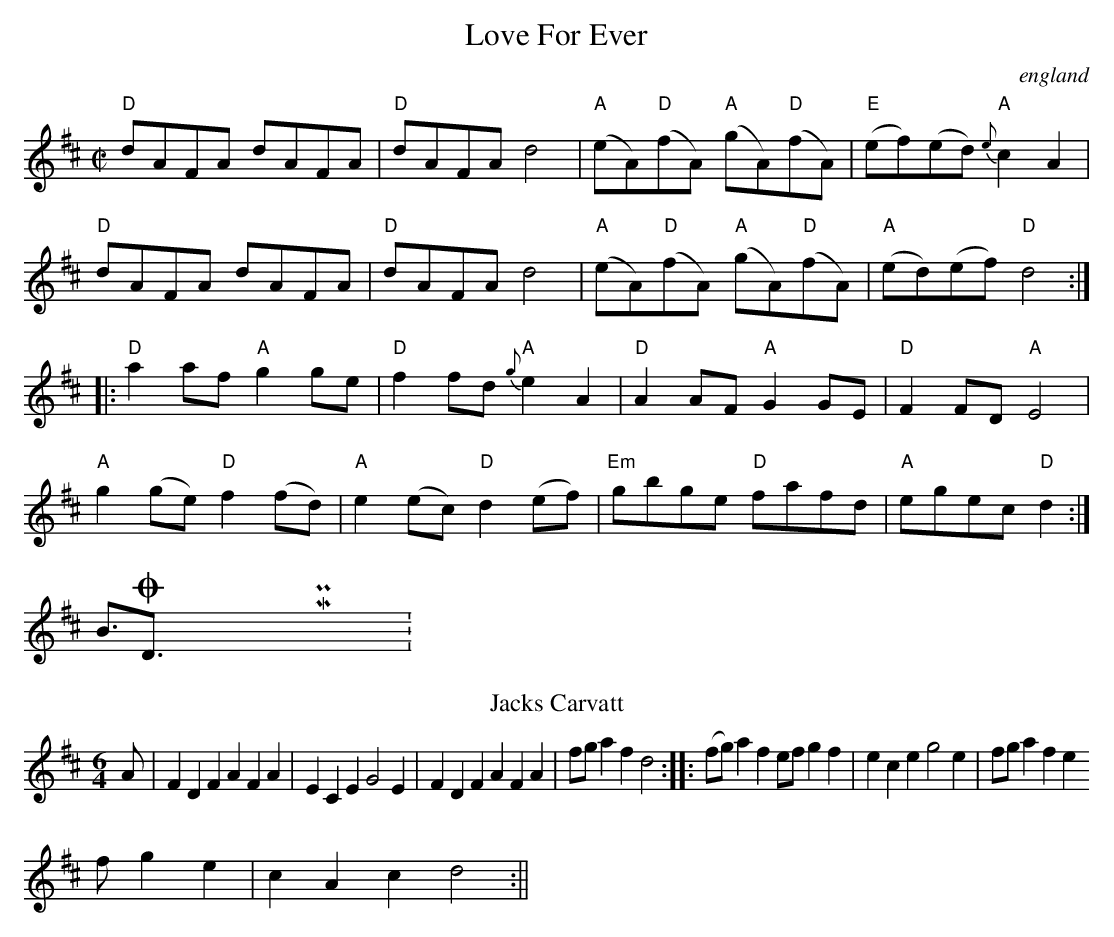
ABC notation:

X:1
T:Love For Ever
O:england
M:C|
L:1/8
K:D
"D"dAFA dAFA|"D"dAFA d4|\
"A"(eA)"D"(fA) "A"(gA)"D"(fA)|"E"(ef)(ed) "A"{e}c2A2|
"D"dAFA dAFA|"D"dAFA d4|\
"A"(eA)"D"(fA) "A"(gA)"D"(fA)|"A"(ed)(ef) "D"d4:|
|:"D"a2 af "A"g2 ge|"D"f2 fd "A"{g}e2 A2|\
"D"A2 AF "A"G2 GE|"D"F2 FD "A"E4|
"A"g2 (ge) "D"f2 (fd)|"A"e2 (ec) "D"d2(ef)|\
"Em"gbge "D"fafd|"A"egec "D"d4:|
<BODY><XMP>X: 1
T:Jacks Carvatt
M:6/4
L:1/4
K:D Major
A|FDFAFA|ECEG2E|FDFAFA|f/2g/2afd2:||:(f/2g/2)afe/2f/2gf|eceg2e|f/2g/2afe
/2f/2ge|cAcd2:||
